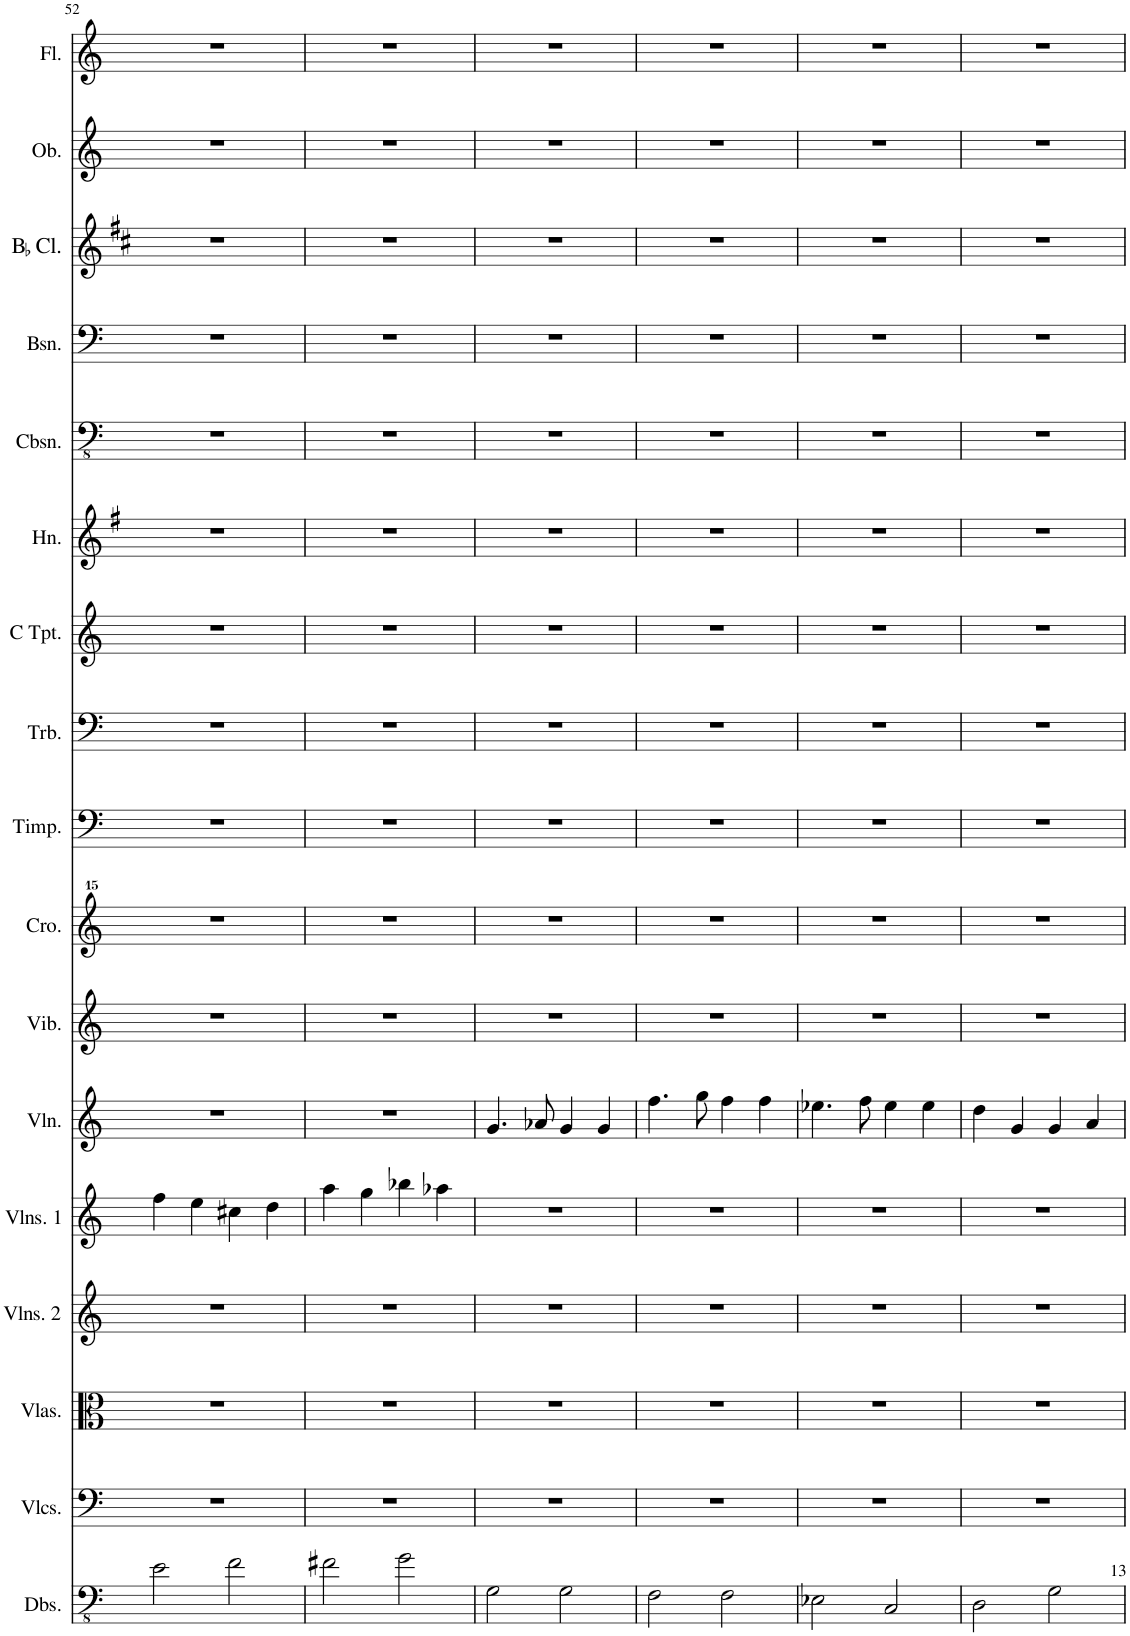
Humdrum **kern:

**kern	**kern	**kern	**kern	**kern	**kern	**kern	**kern	**kern	**kern	**kern	**kern	**kern	**kern	**kern	**kern	**kern
*part17	*part16	*part15	*part14	*part13	*part12	*part11	*part10	*part9	*part8	*part7	*part6	*part5	*part4	*part3	*part2	*part1
*staff17	*staff16	*staff15	*staff14	*staff13	*staff12	*staff11	*staff10	*staff9	*staff8	*staff7	*staff6	*staff5	*staff4	*staff3	*staff2	*staff1
*I"Double Basses	*I"Violoncellos	*I"Violas	*I"Violins 2	*I"Violins 1	*I"Violin	*I"Vibraphone	*I"Crotales	*I"Timpani	*I"Trombone	*I"C Trumpet	*I"Horn	*I"Contrabassoon	*I"Bassoon	*I"BaccidentalFlat Clarinet	*I"Oboe	*I"Flute
*I'Dbs.	*I'Vlcs.	*I'Vlas.	*I'Vlns. 2	*I'Vlns. 1	*I'Vln.	*I'Vib.	*I'Cro.	*I'Timp.	*I'Trb.	*I'C Tpt.	*I'Hn.	*I'Cbsn.	*I'Bsn.	*I'BaccidentalFlat Cl.	*I'Ob.	*I'Fl.
!!LO:PB:g=z
*clefFv4	*clefF4	*clefC3	*clefG2	*clefG2	*clefG2	*clefG2	*clefG^^2	*clefF4	*clefF4	*clefG2	*clefG2	*clefFv4	*clefF4	*clefG2	*clefG2	*clefG2
*	*	*	*	*	*	*	*	*	*	*	*Trd4c7	*Trd7c12	*	*Trd1c2	*	*
*k[]	*k[]	*k[]	*k[]	*k[]	*k[]	*k[]	*k[]	*k[]	*k[]	*k[]	*k[f#]	*k[]	*k[]	*k[f#c#]	*k[]	*k[]
*M4/4	*M4/4	*M4/4	*M4/4	*M4/4	*M4/4	*M4/4	*M4/4	*	*M4/4	*M4/4	*M4/4	*M4/4	*M4/4	*M4/4	*M4/4	*M4/4
=52	=52	=52	=52	=52	=52	=52	=52	=52	=52	=52	=52	=52	=52	=52	=52	=52
2E\	1r	1r	1r	4ff\	1r	1r	1r	1r	1r	1r	1r	1r	1r	1r	1r	1r
.	.	.	.	4ee\	.	.	.	.	.	.	.	.	.	.	.	.
2F\	.	.	.	4cc#X\	.	.	.	.	.	.	.	.	.	.	.	.
.	.	.	.	4dd\	.	.	.	.	.	.	.	.	.	.	.	.
=53	=53	=53	=53	=53	=53	=53	=53	=53	=53	=53	=53	=53	=53	=53	=53	=53
2F#X\	1r	1r	1r	4aa\	1r	1r	1r	1r	1r	1r	1r	1r	1r	1r	1r	1r
.	.	.	.	4gg\	.	.	.	.	.	.	.	.	.	.	.	.
2G\	.	.	.	4bb-X\	.	.	.	.	.	.	.	.	.	.	.	.
.	.	.	.	4aa-X\	.	.	.	.	.	.	.	.	.	.	.	.
=54	=54	=54	=54	=54	=54	=54	=54	=54	=54	=54	=54	=54	=54	=54	=54	=54
2GG\	1r	1r	1r	1r	4.g/	1r	1r	1r	1r	1r	1r	1r	1r	1r	1r	1r
.	.	.	.	.	8a-X/	.	.	.	.	.	.	.	.	.	.	.
2GG\	.	.	.	.	4g/	.	.	.	.	.	.	.	.	.	.	.
.	.	.	.	.	4g/	.	.	.	.	.	.	.	.	.	.	.
=55	=55	=55	=55	=55	=55	=55	=55	=55	=55	=55	=55	=55	=55	=55	=55	=55
2FF\	1r	1r	1r	1r	4.ff\	1r	1r	1r	1r	1r	1r	1r	1r	1r	1r	1r
.	.	.	.	.	8gg\	.	.	.	.	.	.	.	.	.	.	.
2FF\	.	.	.	.	4ff\	.	.	.	.	.	.	.	.	.	.	.
.	.	.	.	.	4ff\	.	.	.	.	.	.	.	.	.	.	.
=56	=56	=56	=56	=56	=56	=56	=56	=56	=56	=56	=56	=56	=56	=56	=56	=56
2EE-X\	1r	1r	1r	1r	4.ee-X\	1r	1r	1r	1r	1r	1r	1r	1r	1r	1r	1r
.	.	.	.	.	8ff\	.	.	.	.	.	.	.	.	.	.	.
2CC/	.	.	.	.	4ee-\	.	.	.	.	.	.	.	.	.	.	.
.	.	.	.	.	4ee-\	.	.	.	.	.	.	.	.	.	.	.
=57	=57	=57	=57	=57	=57	=57	=57	=57	=57	=57	=57	=57	=57	=57	=57	=57
2DD\	1r	1r	1r	1r	4dd\	1r	1r	1r	1r	1r	1r	1r	1r	1r	1r	1r
.	.	.	.	.	4g/	.	.	.	.	.	.	.	.	.	.	.
2GG\	.	.	.	.	4g/	.	.	.	.	.	.	.	.	.	.	.
.	.	.	.	.	4a/	.	.	.	.	.	.	.	.	.	.	.
=	=	=	=	=	=	=	=	=	=	=	=	=	=	=	=	=
*-	*-	*-	*-	*-	*-	*-	*-	*-	*-	*-	*-	*-	*-	*-	*-	*-
